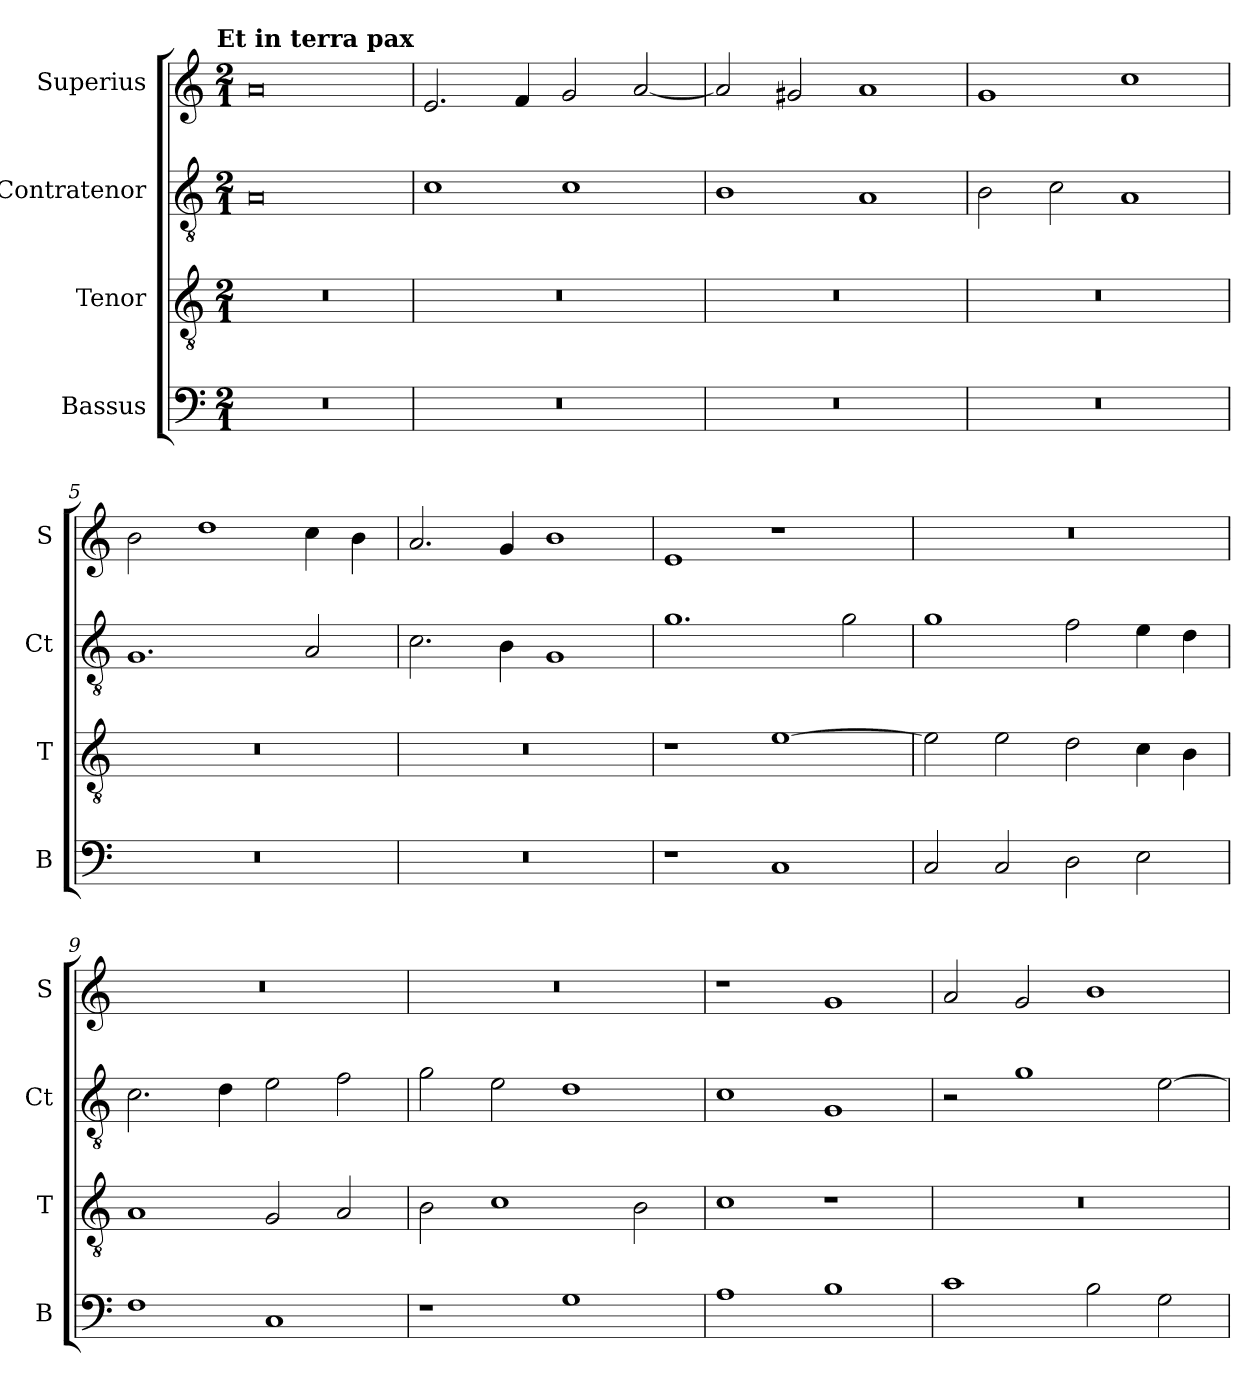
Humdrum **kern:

**kern	**kern	**kern	**kern
*part4	*part3	*part2	*part1
*staff4	*staff3	*staff2	*staff1
*I"Bassus	*I"Tenor	*I"Contratenor	*I"Superius
*I'B	*I'T	*I'Ct	*I'S
*clefF4	*clefGv2	*clefGv2	*clefG2
*k[]	*k[]	*k[]	*k[]
!!LO:TX:omd:t=Et in terra pax
*M2/1	*M2/1	*M2/1	*M2/1
=1	=1	=1	=1
0r	0r	0A	0a
=2	=2	=2	=2
0r	0r	1c	2.e/
.	.	.	4f/
.	.	1c	2g/
.	.	.	[2a/
=3	=3	=3	=3
0r	0r	1B	2a/]
.	.	.	2g#X/
.	.	1A	1a
=4	=4	=4	=4
0r	0r	2B\	1g
.	.	2c\	.
.	.	1A	1cc
=5	=5	=5	=5
0r	0r	1.G	2b\
.	.	.	1dd
.	.	2A/	4cc\
.	.	.	4b\
=6	=6	=6	=6
0r	0r	2.c\	2.a/
.	.	4B\	4g/
.	.	1G	1b
=7	=7	=7	=7
1r	1r	1.g	1e
1C	[1e	.	1r
.	.	2g\	.
=8	=8	=8	=8
2C/	2e\]	1g	0r
2C/	2e\	.	.
2D\	2d\	2f\	.
2E\	4c\	4e\	.
.	4B\	4d\	.
=9	=9	=9	=9
1F	1A	2.c\	0r
.	.	4d\	.
1C	2G/	2e\	.
.	2A/	2f\	.
=10	=10	=10	=10
1r	2B\	2g\	0r
.	1c	2e\	.
1G	.	1d	.
.	2B\	.	.
=11	=11	=11	=11
1A	1c	1c	1r
1B	1r	1G	1g
=12	=12	=12	=12
1c	0r	2r	2a/
.	.	1g	2g/
2B\	.	.	1b
2G\	.	[2e\	.
=	=	=	=
*-	*-	*-	*-
